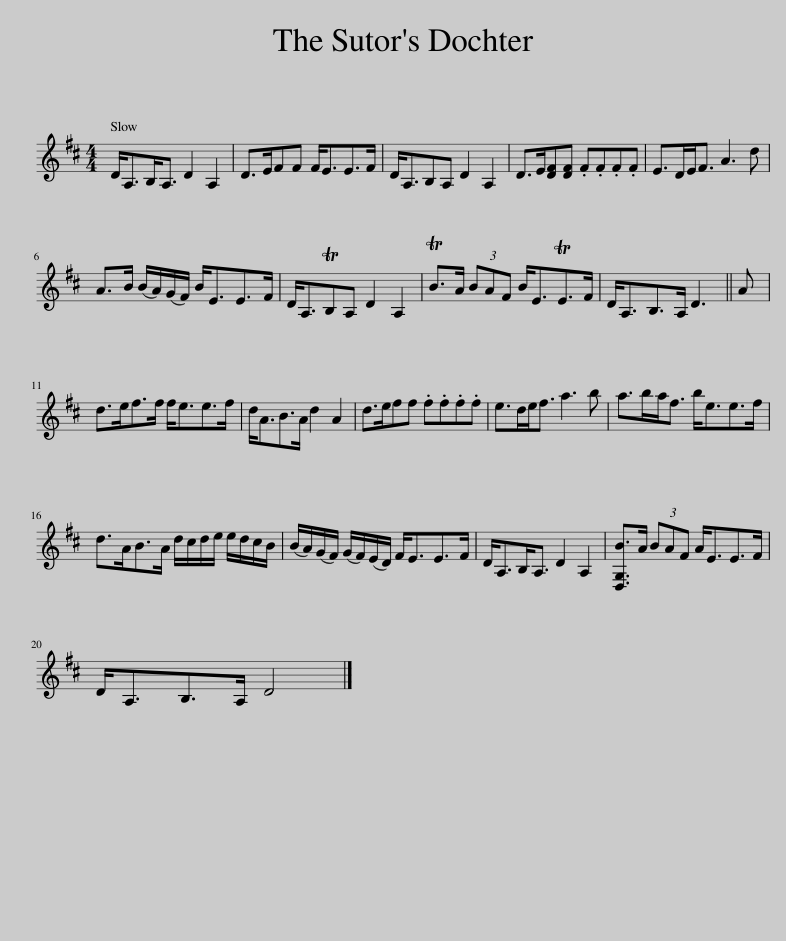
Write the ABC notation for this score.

X:1
L:1/8
M:4/4
I:linebreak $
K:D
V:1 treble
V:1
 D<A,B,<A, D2 A,2 | D>EFF F<EE>F | D<A,B,A, D2 A,2 | D>E[DF][DF] .F.F.F.F | E>DE<F A3 d |$ %5
 A>B (B/A/)(G/F/) B<EE>F | D<A,TB,A, D2 A,2 | TB>A (3BAF B<ETE>F | D<A,B,>A, D3 || A |$ %10
 d>ef>f f<ee>f | d<AB>A d2 A2 | d>eff .f.f.f.f | e>de<f a3 b | a>ba<f b<ee>f |$ %15
 d>AB>A d/c/d/e/ e/d/c/B/ | (B/A/)(G/F/) (G/F/)(E/D/) F<EE>F | D<A,B,<A, D2 A,2 | [D,G,B]>A (3BAF A<EE>F |$ D<A,B,>A, D4 |] %20
